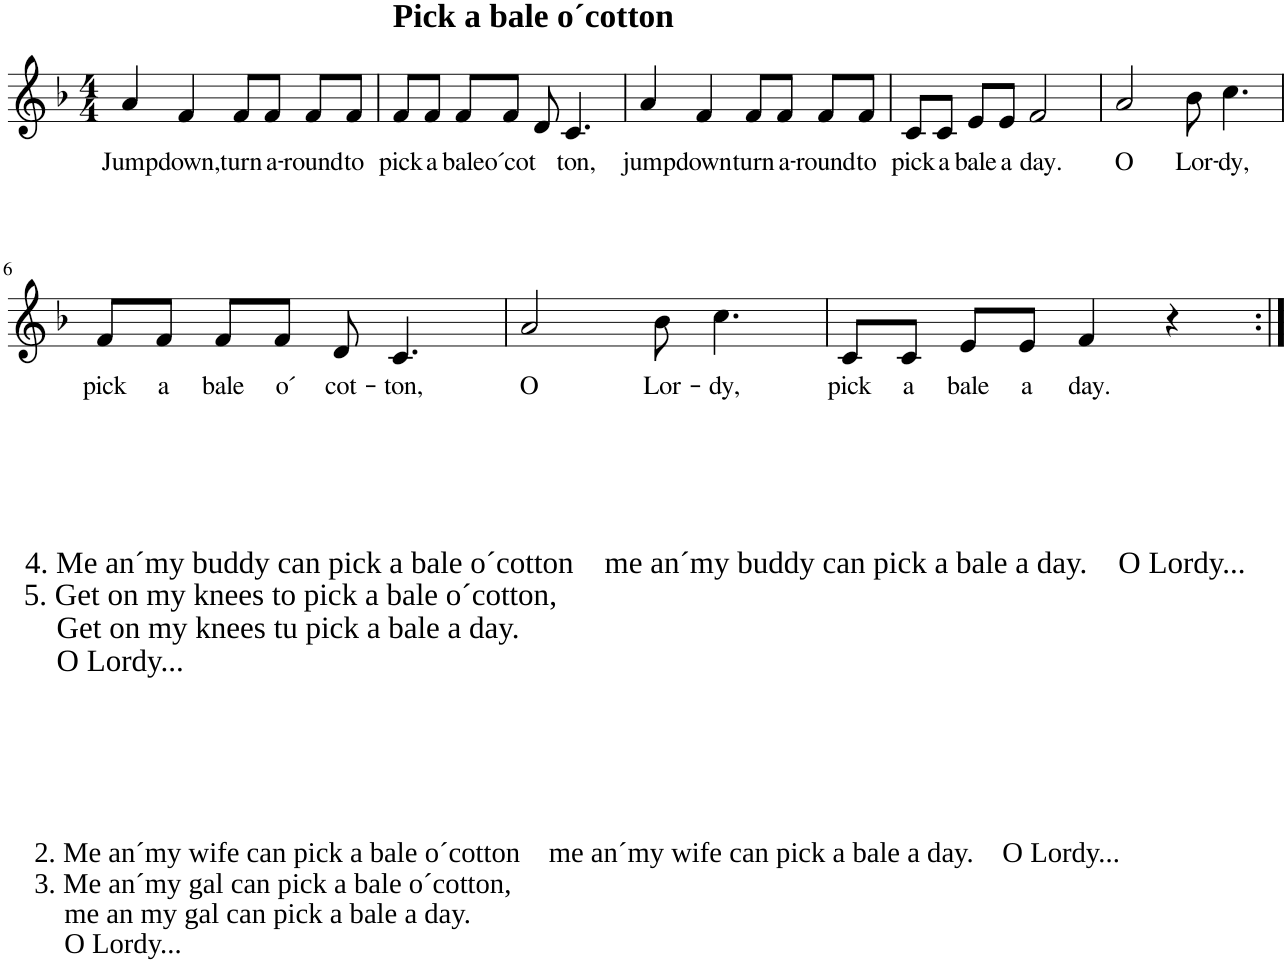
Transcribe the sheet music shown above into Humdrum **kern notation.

**kern	**text
*part1	*part1
*staff1	*staff1
*I"Midi_1	*
*clefG2	*
*k[b-]	*
*F:	*
*M4/4	*
=1	=1
!	!LO:LY:b
4a/	Jump
!	!LO:LY:b
4f/	down,
!	!LO:LY:b
8f/L	turn
!	!LO:LY:b
8f/J	a-
!	!LO:LY:b
8f/L	-round
!	!LO:LY:b
8f/J	to
=2	=2
!LO:TX:a:B:t=Pick a bale o´cotton	!
!	!LO:LY:b
8f/L	pick
!	!LO:LY:b
8f/J	a
!	!LO:LY:b
8f/L	bale
!	!LO:LY:b
8f/J	o´cot
8d/	.
!	!LO:LY:b
4.c/	ton,
=3	=3
!	!LO:LY:b
4a/	jump
!	!LO:LY:b
4f/	down
!	!LO:LY:b
8f/L	turn
!	!LO:LY:b
8f/J	a-
!	!LO:LY:b
8f/L	-round
!	!LO:LY:b
8f/J	to
=4	=4
!	!LO:LY:b
8c/L	pick
!	!LO:LY:b
8c/J	a
!	!LO:LY:b
8e/L	bale
!	!LO:LY:b
8e/J	a
!	!LO:LY:b
2f/	day.
=5	=5
!	!LO:LY:b
2a/	O
!	!LO:LY:b
8b-\	Lor-
!	!LO:LY:b
4.cc\	-dy,
!!LO:LB:g=z
=6	=6
!	!LO:LY:b
8f/L	pick
!	!LO:LY:b
8f/J	a
!	!LO:LY:b
8f/L	bale
!	!LO:LY:b
8f/J	o´
!	!LO:LY:b
8d/	cot-
!	!LO:LY:b
4.c/	-ton,
=7	=7
!	!LO:LY:b
2a/	O
!	!LO:LY:b
8b-\	Lor-
!	!LO:LY:b
4.cc\	-dy,
=8	=8
!	!LO:LY:b
8c/L	pick
!	!LO:LY:b
8c/J	a
!LO:TX:b:t=4. Me an´my buddy can pick a bale o´cotton    me an´my buddy can pick a bale a day.    O Lordy...	!
!LO:TX:b:t=5. Get on my knees to pick a bale o´cotton,	!
!LO:TX:b:t=Get on my knees tu pick a bale a day.	!
!LO:TX:b:t=O Lordy...	!
!	!LO:LY:b
8e/L	bale
!	!LO:LY:b
8e/J	a
!	!LO:LY:b
4f/	day.
!LO:TX:b:t=2. Me an´my wife can pick a bale o´cotton    me an´my wife can pick a bale a day.    O Lordy...	!
!LO:TX:b:t=3. Me an´my gal can pick a bale o´cotton,	!
!LO:TX:b:t=me an my gal can pick a bale a day.	!
!LO:TX:b:t=O Lordy...	!
4r	.
=:|!	=:|!
*-	*-
